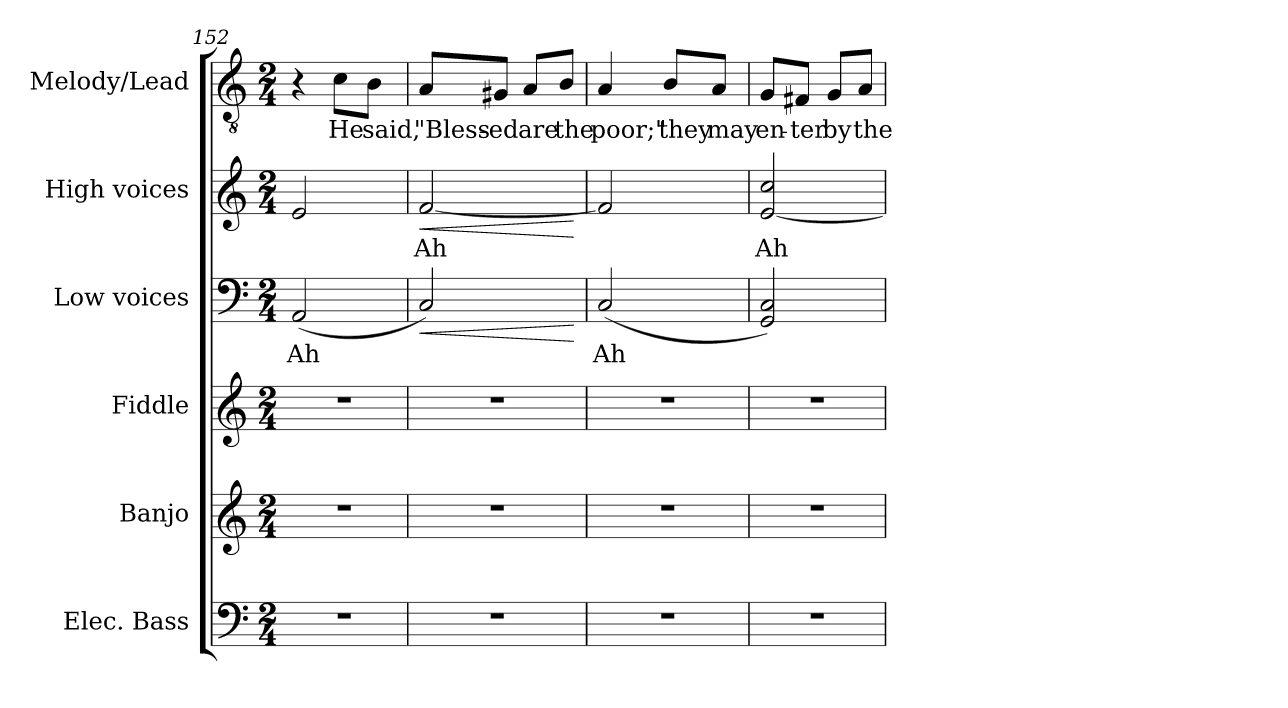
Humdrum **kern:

**kern	**kern	**kern	**kern	**text	**dynam	**kern	**text	**dynam	**kern	**text
*part6	*part5	*part4	*part3	*part3	*part3	*part2	*part2	*part2	*part1	*part1
*staff6	*staff5	*staff4	*staff3	*staff3	*staff3	*staff2	*staff2	*staff2	*staff1	*staff1
*I"Elec. Bass	*I"Banjo	*I"Fiddle	*I"Low voices	*	*	*I"High voices	*	*	*I"Melody/Lead	*
*I'E. Bass	*I'Ban.	*	*	*	*	*	*	*	*	*
*clefF4	*clefG2	*clefG2	*clefF4	*	*	*clefG2	*	*	*clefGv2	*
*ITrd7c12	*ITrd7c12	*	*	*	*	*	*	*	*ITrd7c12	*
*k[]	*k[]	*k[]	*k[]	*	*	*k[]	*	*	*k[]	*
*C:	*C:	*C:	*C:	*	*	*C:	*	*	*C:	*
*M2/4	*M2/4	*M2/4	*M2/4	*	*	*M2/4	*	*	*M2/4	*
=152	=152	=152	=152	=152	=152	=152	=152	=152	=152	=152
!LO:N:vis=1	!LO:N:vis=1	!LO:N:vis=1	!	!	!	!	!	!	!	!
!	!	!	!	!LO:LY:b:color=#000000	!	!	!	!	!	!
2r	2r	2r	(2AAi/	Ah	.	2ei/	.	.	4r	.
!	!	!	!	!	!	!	!	!	!	!LO:LY:b:color=#000000
.	.	.	.	.	.	.	.	.	8Ci\L	He
!	!	!	!	!	!	!	!	!	!	!LO:LY:b:color=#000000
.	.	.	.	.	.	.	.	.	8BBi\J	said,
=153	=153	=153	=153	=153	=153	=153	=153	=153	=153	=153
!LO:N:vis=1	!LO:N:vis=1	!LO:N:vis=1	!	!	!LO:HP:b	!	!	!	!	!
!	!	!	!	!	!	!	!LO:LY:b:color=#000000	!LO:HP:b	!	!
!	!	!	!	!	!	!	!	!	!	!LO:LY:b:color=#000000
2r	2r	2r	2Ci/)	.	<	[<2fi/	Ah	<	8AAi/L	"Bless-
!	!	!	!	!	!	!	!	!	!	!LO:LY:b:color=#000000
.	.	.	.	.	.	.	.	.	8GG#Xi/J	-ed
!	!	!	!	!	!	!	!	!	!	!LO:LY:b:color=#000000
.	.	.	.	.	.	.	.	.	8AAi/L	are
!	!	!	!	!	!	!	!	!	!	!LO:LY:b:color=#000000
.	.	.	.	.	.	.	.	.	8BBi/J	the
.	.	.	.	.	[	.	.	[	.	.
!!LO:PB:g=z
=154	=154	=154	=154	=154	=154	=154	=154	=154	=154	=154
!LO:N:vis=1	!LO:N:vis=1	!LO:N:vis=1	!	!	!	!	!	!	!	!
!	!	!	!	!LO:LY:b:color=#000000	!	!	!	!	!	!
!	!	!	!	!	!	!	!	!	!	!LO:LY:b:color=#000000
2r	2r	2r	(2Ci/	Ah	.	2fi/]	.	.	4AAi/	poor;"
!	!	!	!	!	!	!	!	!	!	!LO:LY:b:color=#000000
.	.	.	.	.	.	.	.	.	8BBi/L	they
!	!	!	!	!	!	!	!	!	!	!LO:LY:b:color=#000000
.	.	.	.	.	.	.	.	.	8AAi/J	may
=155	=155	=155	=155	=155	=155	=155	=155	=155	=155	=155
!LO:N:vis=1	!LO:N:vis=1	!LO:N:vis=1	!	!	!	!	!	!	!	!
!	!	!	!	!	!	!	!LO:LY:b:color=#000000	!	!	!
!	!	!	!	!	!	!	!	!	!	!LO:LY:b:color=#000000
2r	2r	2r	2GGi/ 2Ci)	.	.	[<2ei/ 2cci	Ah	.	8GGi/L	en-
!	!	!	!	!	!	!	!	!	!	!LO:LY:b:color=#000000
.	.	.	.	.	.	.	.	.	8FF#Xi/J	-ter
!	!	!	!	!	!	!	!	!	!	!LO:LY:b:color=#000000
.	.	.	.	.	.	.	.	.	8GGi/L	by
!	!	!	!	!	!	!	!	!	!	!LO:LY:b:color=#000000
.	.	.	.	.	.	.	.	.	8AAi/J	the
=	=	=	=	=	=	=	=	=	=	=
*-	*-	*-	*-	*-	*-	*-	*-	*-	*-	*-
